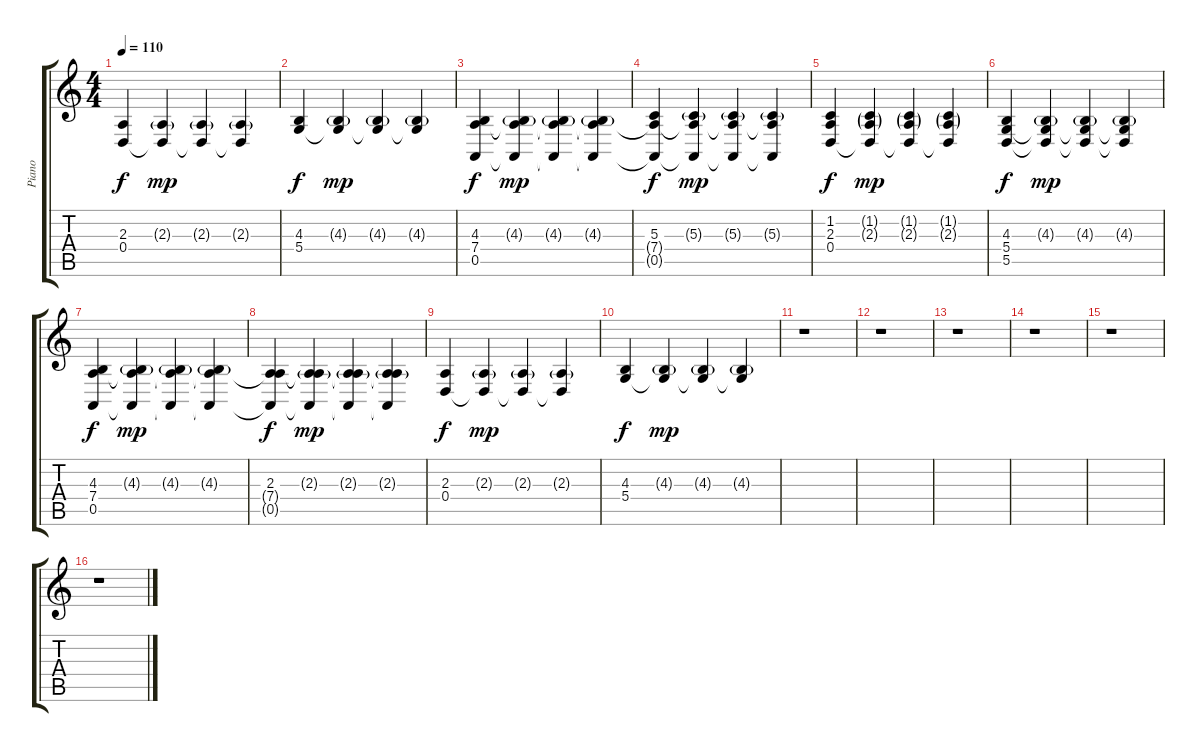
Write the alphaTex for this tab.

\track ("Piano" "Piano") {instrument acousticgrandpiano}
\staff {score tabs}
\tuning (E4 B3 G3 D3 A2 E2) {hide}
\ts (4 4)
\tempo 110
\clef g2
\ks c
(2.3 0.4).4{dy f} (2.3{g} 0.4{t}).4{dy mp} (2.3{g} 0.4{t}).4 (2.3{g} 0.4{t}).4 |
(4.3 5.4).4{dy f} (4.3{g} 5.4{t}).4{dy mp} (4.3{g} 5.4{t}).4 (4.3{g} 5.4{t}).4 |
(4.3 7.4 0.5).4{dy f} (4.3{g} 7.4{t} 0.5{t}).4{dy mp} (4.3{g} 7.4{t} 0.5{t}).4 (4.3{g} 7.4{t} 0.5{t}).4 |
(5.3 7.4{t} 0.5{t}).4{dy f} (5.3{g} 7.4{t} 0.5{t}).4{dy mp} (5.3{g} 7.4{t} 0.5{t}).4 (5.3{g} 7.4{t} 0.5{t}).4 |
(1.2 2.3 0.4).4{dy f} (1.2{g} 2.3{g} 0.4{t}).4{dy mp} (1.2{g} 2.3{g} 0.4{t}).4 (1.2{g} 2.3{g} 0.4{t}).4 |
(4.3 5.4 5.5).4{dy f} (4.3{g} 5.4{t} 5.5{t}).4{dy mp} (4.3{g} 5.4{t} 5.5{t}).4 (4.3{g} 5.4{t} 5.5{t}).4 |
(4.3 7.4 0.5).4{dy f} (4.3{g} 7.4{t} 0.5{t}).4{dy mp} (4.3{g} 7.4{t} 0.5{t}).4 (4.3{g} 7.4{t} 0.5{t}).4 |
(2.3 7.4{t} 0.5{t}).4{dy f} (2.3{g} 7.4{t} 0.5{t}).4{dy mp} (2.3{g} 7.4{t} 0.5{t}).4 (2.3{g} 7.4{t} 0.5{t}).4 |
(2.3 0.4).4{dy f} (2.3{g} 0.4{t}).4{dy mp} (2.3{g} 0.4{t}).4 (2.3{g} 0.4{t}).4 |
(4.3 5.4).4{dy f} (4.3{g} 5.4{t}).4{dy mp} (4.3{g} 5.4{t}).4 (4.3{g} 5.4{t}).4 |
r.1 |
r.1 |
r.1 |
r.1 |
r.1 |
r.1
